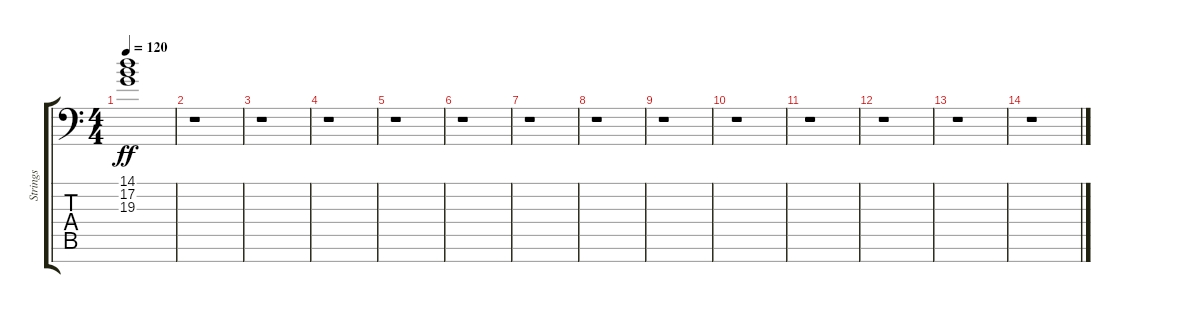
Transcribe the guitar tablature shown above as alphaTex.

\track ("Strings" "Strings") {instrument stringensemble1}
\staff {score tabs}
\tuning (C4 Gb3 C3 Gb2 C2 Gb1 C1) {hide}
\ts (4 4)
\tempo 120
\clef f4
\ks c
(14.1 17.2 19.3).1{dy ff} |
r.1 |
r.1 |
r.1 |
r.1 |
r.1 |
r.1 |
r.1 |
r.1 |
r.1 |
r.1 |
r.1 |
r.1 |
r.1
